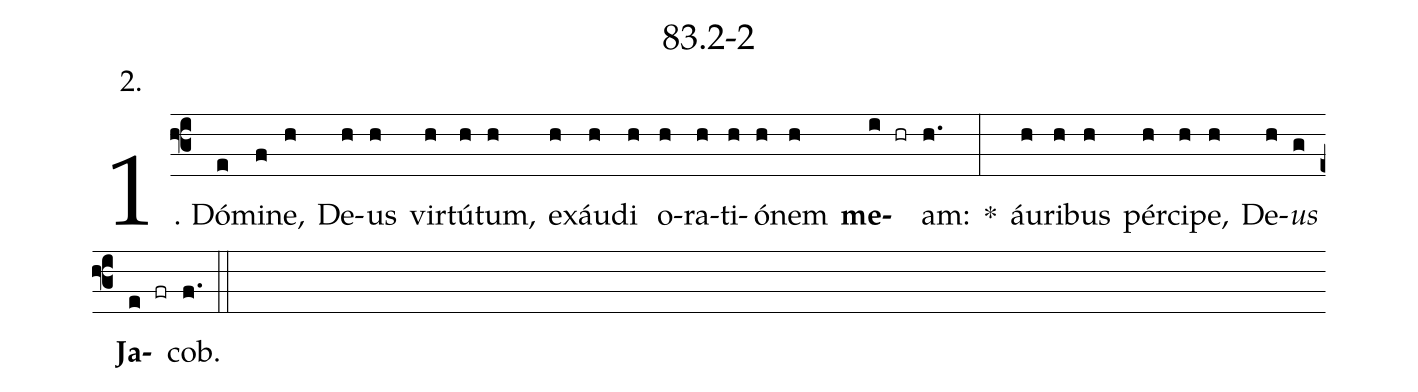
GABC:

name: 83.2-2;
annotation: 2.;
%%
(f3)1. Dó(e)mi(f)ne,(h) De(h)us(h) vir(h)tú(h)tum,(h) ex(h)áu(h)di(h) o(h)ra(h)ti(h)ó(h)nem(h) <b>me</b>(i hr)am:(h.) *(:) áu(h)ri(h)bus(h) pér(h)ci(h)pe,(h) De(h)<i>us</i>(g) <b>Ja</b>(e fr)cob.(f.) (::)


%E(h) u(h) o(h) u(g) a(e) e.(f.) (::)
